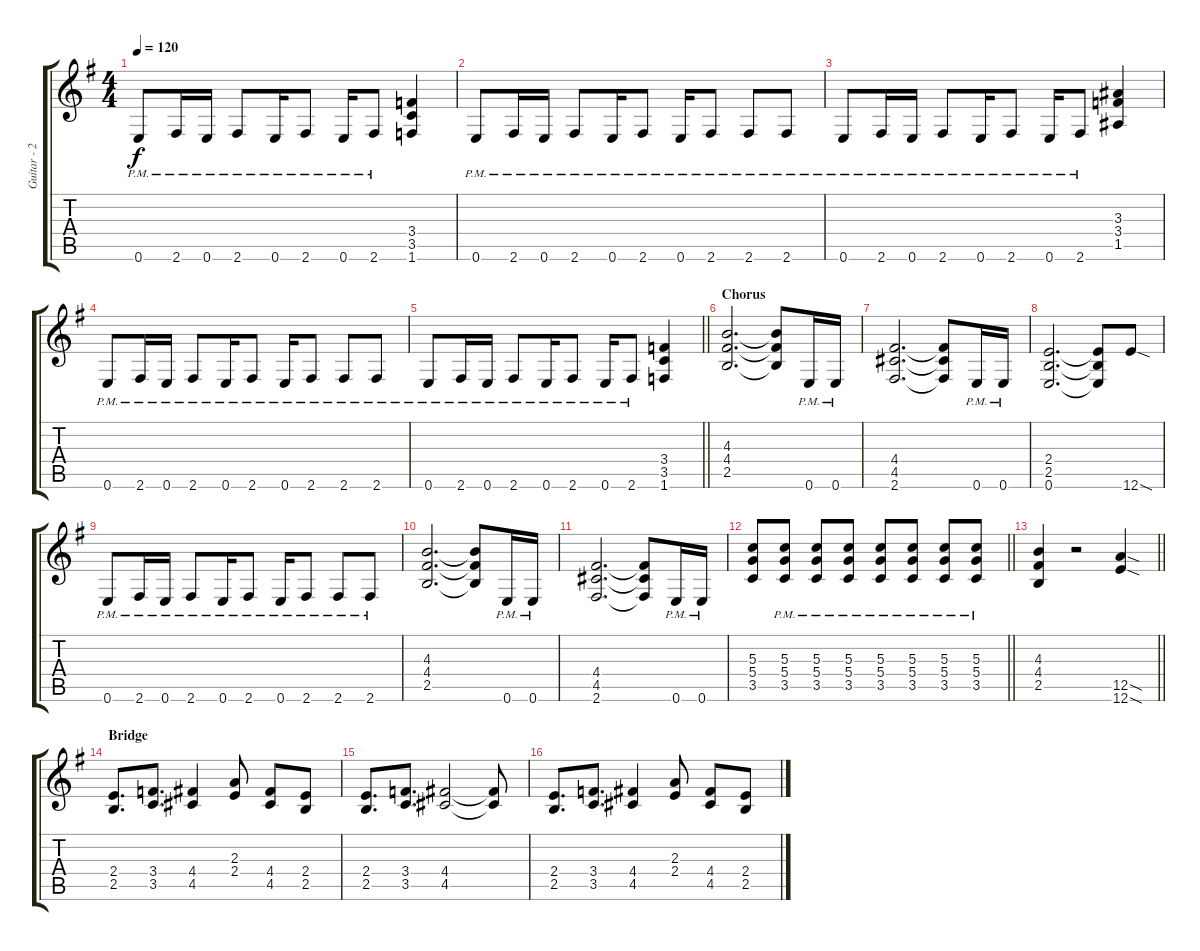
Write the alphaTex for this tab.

\track ("Guitar - 2" "Guitar - 2") {instrument distortionguitar}
\staff {score tabs}
\tuning (E4 B3 G3 D3 A2 E2) {hide}
\ts (4 4)
\tempo 120
\clef g2
\ks g
0.6{pm}.8{dy f} 2.6{pm}.16 0.6{pm}.16 2.6{pm}.8 0.6{pm}.16 2.6{pm}.8 0.6{pm}.16 2.6{pm}.8 (3.4 3.5 1.6).4 |
0.6{pm}.8 2.6{pm}.16 0.6{pm}.16 2.6{pm}.8 0.6{pm}.16 2.6{pm}.8 0.6{pm}.16 2.6{pm}.8 2.6{pm}.8 2.6{pm}.8 |
0.6{pm}.8 2.6{pm}.16 0.6{pm}.16 2.6{pm}.8 0.6{pm}.16 2.6{pm}.8 0.6{pm}.16 2.6{pm}.8 (3.3 3.4 1.5).4 |
0.6{pm}.8 2.6{pm}.16 0.6{pm}.16 2.6{pm}.8 0.6{pm}.16 2.6{pm}.8 0.6{pm}.16 2.6{pm}.8 2.6{pm}.8 2.6{pm}.8 |
\barLineRight lightlight
0.6{pm}.8 2.6{pm}.16 0.6{pm}.16 2.6{pm}.8 0.6{pm}.16 2.6{pm}.8 0.6{pm}.16 2.6{pm}.8 (3.4 3.5 1.6).4 |
\section ("" "Chorus")
(4.3 4.4 2.5).2{d} (4.3{t} 4.4{t} 2.5{t}).8 0.6{pm}.16 0.6{pm}.16 |
(4.4 4.5 2.6).2{d} (4.4{t} 4.5{t} 2.6{t}).8 0.6{pm}.16 0.6{pm}.16 |
(2.4 2.5 0.6).2{d} (2.4{t} 2.5{t} 0.6{t}).8 12.6{sod}.8 |
0.6{pm}.8 2.6{pm}.16 0.6{pm}.16 2.6{pm}.8 0.6{pm}.16 2.6{pm}.8 0.6{pm}.16 2.6{pm}.8 2.6{pm}.8 2.6{pm}.8 |
(4.3 4.4 2.5).2{d} (4.3{t} 4.4{t} 2.5{t}).8 0.6{pm}.16 0.6{pm}.16 |
(4.4 4.5 2.6).2{d} (4.4{t} 4.5{t} 2.6{t}).8 0.6{pm}.16 0.6{pm}.16 |
\barLineRight lightlight
(5.3 5.4 3.5).8 (5.3{pm} 5.4{pm} 3.5{pm}).8 (5.3{pm} 5.4{pm} 3.5{pm}).8 (5.3{pm} 5.4{pm} 3.5{pm}).8 (5.3{pm} 5.4{pm} 3.5{pm}).8 (5.3{pm} 5.4{pm} 3.5{pm}).8 (5.3{pm} 5.4{pm} 3.5{pm}).8 (5.3{pm} 5.4{pm} 3.5{pm}).8 |
\barLineRight lightlight
(4.3 4.4 2.5).4 r.2 (12.5{sod} 12.6{sod}).4 |
\section ("" "Bridge")
(2.4 2.5).8{d} (3.4 3.5).8{d} (4.4 4.5).4 (2.3 2.4).8 (4.4 4.5).8 (2.4 2.5).8 |
(2.4 2.5).8{d} (3.4 3.5).8{d} (4.4 4.5).2 (4.4{t} 4.5{t}).8 |
(2.4 2.5).8{d} (3.4 3.5).8{d} (4.4 4.5).4 (2.3 2.4).8 (4.4 4.5).8 (2.4 2.5).8
